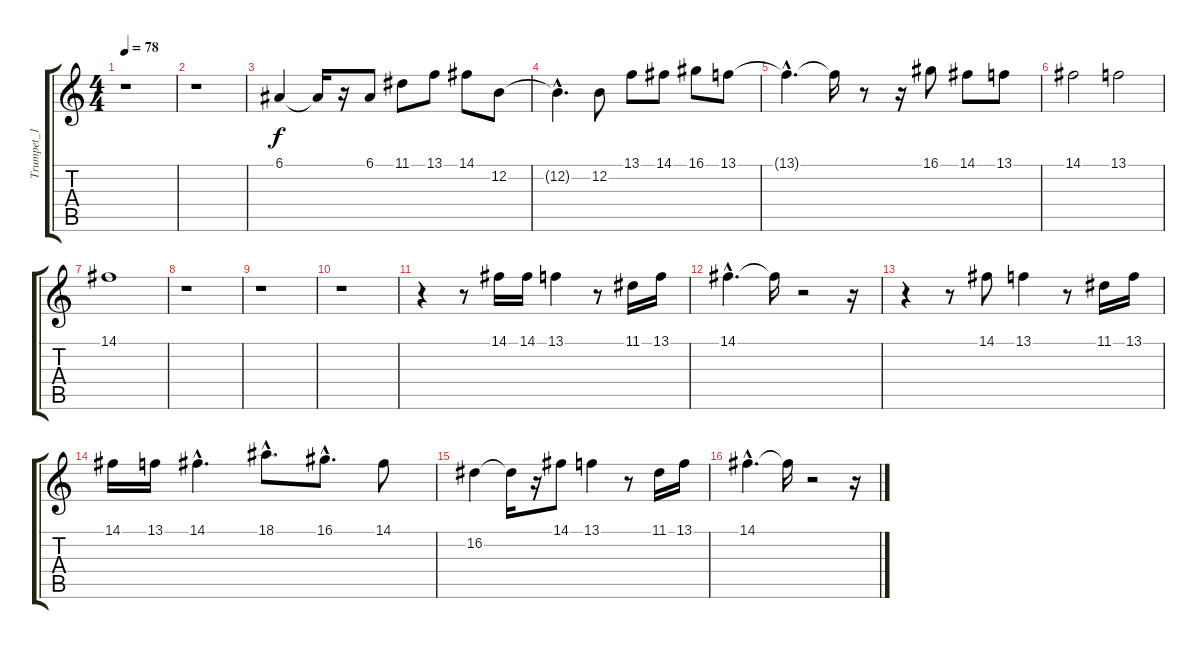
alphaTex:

\track ("Trumpet_1" "Trumpet_1") {instrument trumpet}
\staff {score tabs}
\tuning (E4 B3 G3 D3 A2 E2) {hide}
\ts (4 4)
\tempo 78
\clef g2
\ks c
r.1{dy f instrument trumpet} |
r.1 |
6.1.4 6.1{t}.16 r.16 6.1.8 11.1.8 13.1.8 14.1.8 12.2.8 |
12.2{hac t}.4{d} 12.2.8 13.1.8 14.1.8 16.1.8 13.1.8 |
13.1{hac t}.4{d} 13.1{t}.16 r.8 r.16 16.1.8 14.1.8 13.1.8 |
14.1.2 13.1.2 |
14.1.1 |
r.1 |
r.1 |
r.1 |
r.4 r.8 14.1.16 14.1.16 13.1.4 r.8 11.1.16 13.1.16 |
14.1{hac}.4{d} 14.1{t}.16 r.2 r.16 |
r.4 r.8 14.1.8 13.1.4 r.8 11.1.16 13.1.16 |
14.1.16 13.1.16 14.1{hac}.4{d} 18.1{hac}.8{d} 16.1{hac}.8{d} 14.1.8 |
16.2.4 16.2{t}.16 r.16 14.1.8 13.1.4 r.8 11.1.16 13.1.16 |
14.1{hac}.4{d} 14.1{t}.16 r.2 r.16
